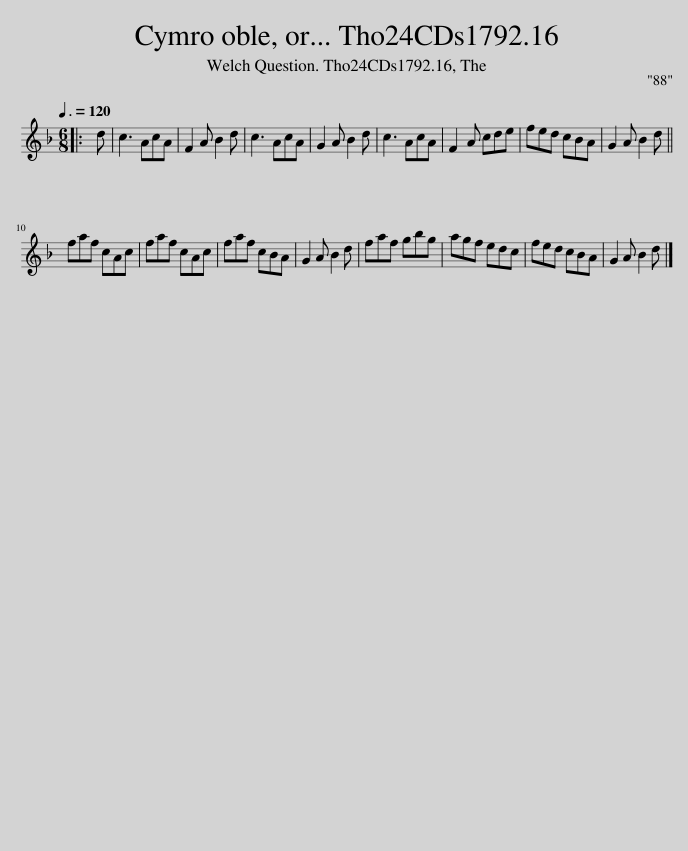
X:1
L:1/8
Q:3/8=120
M:6/8
I:linebreak $
K:F
V:1 treble
V:1
|: d | c3 AcA | F2 A B2 d | c3 AcA | G2 A B2 d | %5
 c3 AcA | F2 A cde | fed cBA | G2 A B2 d ||$ faf cAc | %10
 faf cAc | faf cBA | G2 A B2 d | faf gbg | agf edc | %15
 fed cBA | G2 A B2 d |] %17
